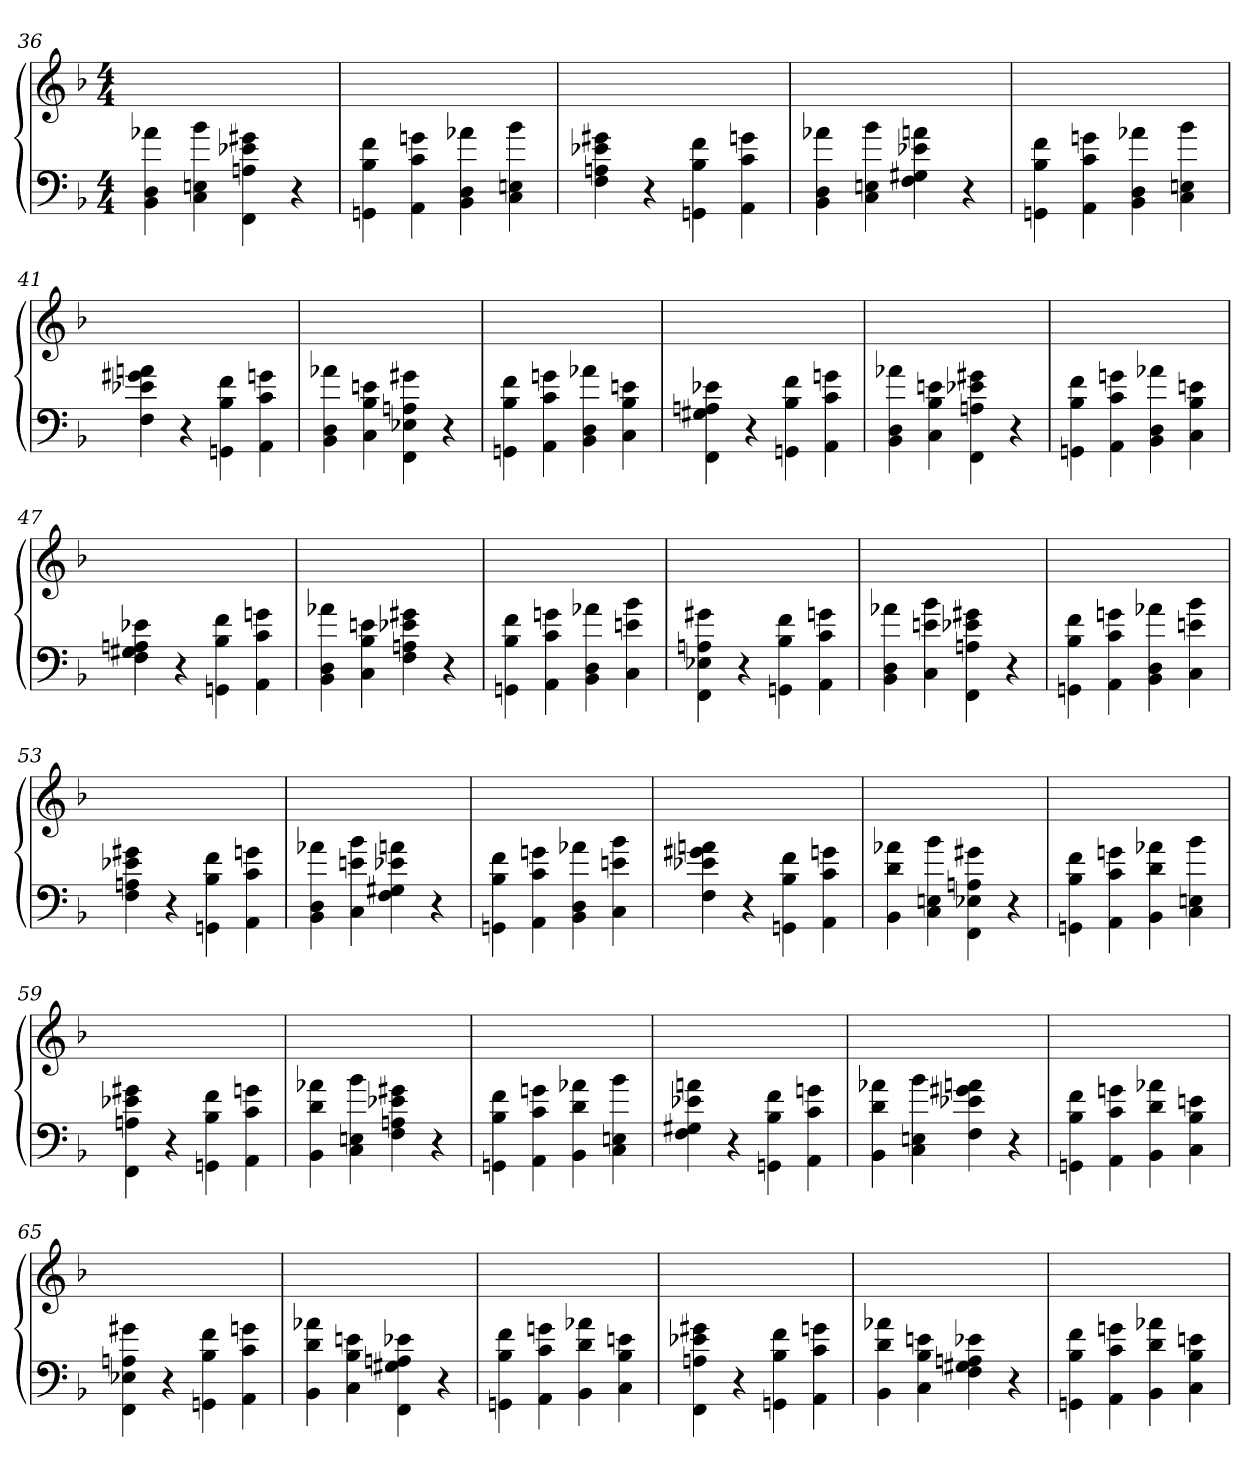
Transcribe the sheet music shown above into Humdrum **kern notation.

**kern	**kern
*part2	*part1
*staff2	*staff1
*clefF4	*clefG2
*k[b-]	*k[b-]
*F:	*F:
*M4/4	*M4/4
=36	=36
4BB- 4D 4a-X	1ryy
4C 4En 4b-	.
4FF 4An 4e-X 4g#X	.
4r	.
=37	=37
4GGn 4B- 4f	1ryy
4AA 4c 4gn	.
4BB- 4D 4a-X	.
4C 4En 4b-	.
=38	=38
4F 4An 4e-X 4g#X	1ryy
4r	.
4GGn 4B- 4f	.
4AA 4c 4gn	.
=39	=39
4BB- 4D 4a-X	1ryy
4C 4En 4b-	.
4F 4G#X 4e-X 4an	.
4r	.
=40	=40
4GGn 4B- 4f	1ryy
4AA 4c 4gn	.
4BB- 4D 4a-X	.
4C 4En 4b-	.
=41	=41
4F 4e-X 4g#X 4an	1ryy
4r	.
4GGn 4B- 4f	.
4AA 4c 4gn	.
=42	=42
4BB- 4D 4a-X	1ryy
4C 4B- 4en	.
4FF 4E-X 4An 4g#X	.
4r	.
=43	=43
4GGn 4B- 4f	1ryy
4AA 4c 4gn	.
4BB- 4D 4a-X	.
4C 4B- 4en	.
=44	=44
4FF 4G#X 4An 4e-X	1ryy
4r	.
4GGn 4B- 4f	.
4AA 4c 4gn	.
=45	=45
4BB- 4D 4a-X	1ryy
4C 4B- 4en	.
4FF 4An 4e-X 4g#X	.
4r	.
=46	=46
4GGn 4B- 4f	1ryy
4AA 4c 4gn	.
4BB- 4D 4a-X	.
4C 4B- 4en	.
=47	=47
4F 4G#X 4An 4e-X	1ryy
4r	.
4GGn 4B- 4f	.
4AA 4c 4gn	.
=48	=48
4BB- 4D 4a-X	1ryy
4C 4B- 4en	.
4F 4An 4e-X 4g#X	.
4r	.
=49	=49
4GGn 4B- 4f	1ryy
4AA 4c 4gn	.
4BB- 4D 4a-X	.
4C 4en 4b-	.
=50	=50
4FF 4E-X 4An 4g#X	1ryy
4r	.
4GGn 4B- 4f	.
4AA 4c 4gn	.
=51	=51
4BB- 4D 4a-X	1ryy
4C 4en 4b-	.
4FF 4An 4e-X 4g#X	.
4r	.
=52	=52
4GGn 4B- 4f	1ryy
4AA 4c 4gn	.
4BB- 4D 4a-X	.
4C 4en 4b-	.
=53	=53
4F 4An 4e-X 4g#X	1ryy
4r	.
4GGn 4B- 4f	.
4AA 4c 4gn	.
=54	=54
4BB- 4D 4a-X	1ryy
4C 4en 4b-	.
4F 4G#X 4e-X 4an	.
4r	.
=55	=55
4GGn 4B- 4f	1ryy
4AA 4c 4gn	.
4BB- 4D 4a-X	.
4C 4en 4b-	.
=56	=56
4F 4e-X 4g#X 4an	1ryy
4r	.
4GGn 4B- 4f	.
4AA 4c 4gn	.
=57	=57
4BB- 4d 4a-X	1ryy
4C 4En 4b-	.
4FF 4E-X 4An 4g#X	.
4r	.
=58	=58
4GGn 4B- 4f	1ryy
4AA 4c 4gn	.
4BB- 4d 4a-X	.
4C 4En 4b-	.
=59	=59
4FF 4An 4e-X 4g#X	1ryy
4r	.
4GGn 4B- 4f	.
4AA 4c 4gn	.
=60	=60
4BB- 4d 4a-X	1ryy
4C 4En 4b-	.
4F 4An 4e-X 4g#X	.
4r	.
=61	=61
4GGn 4B- 4f	1ryy
4AA 4c 4gn	.
4BB- 4d 4a-X	.
4C 4En 4b-	.
=62	=62
4F 4G#X 4e-X 4an	1ryy
4r	.
4GGn 4B- 4f	.
4AA 4c 4gn	.
=63	=63
4BB- 4d 4a-X	1ryy
4C 4En 4b-	.
4F 4e-X 4g#X 4an	.
4r	.
=64	=64
4GGn 4B- 4f	1ryy
4AA 4c 4gn	.
4BB- 4d 4a-X	.
4C 4B- 4en	.
=65	=65
4FF 4E-X 4An 4g#X	1ryy
4r	.
4GGn 4B- 4f	.
4AA 4c 4gn	.
=66	=66
4BB- 4d 4a-X	1ryy
4C 4B- 4en	.
4FF 4G#X 4An 4e-X	.
4r	.
=67	=67
4GGn 4B- 4f	1ryy
4AA 4c 4gn	.
4BB- 4d 4a-X	.
4C 4B- 4en	.
=68	=68
4FF 4An 4e-X 4g#X	1ryy
4r	.
4GGn 4B- 4f	.
4AA 4c 4gn	.
=69	=69
4BB- 4d 4a-X	1ryy
4C 4B- 4en	.
4F 4G#X 4An 4e-X	.
4r	.
=70	=70
4GGn 4B- 4f	1ryy
4AA 4c 4gn	.
4BB- 4d 4a-X	.
4C 4B- 4en	.
=	=
*-	*-
